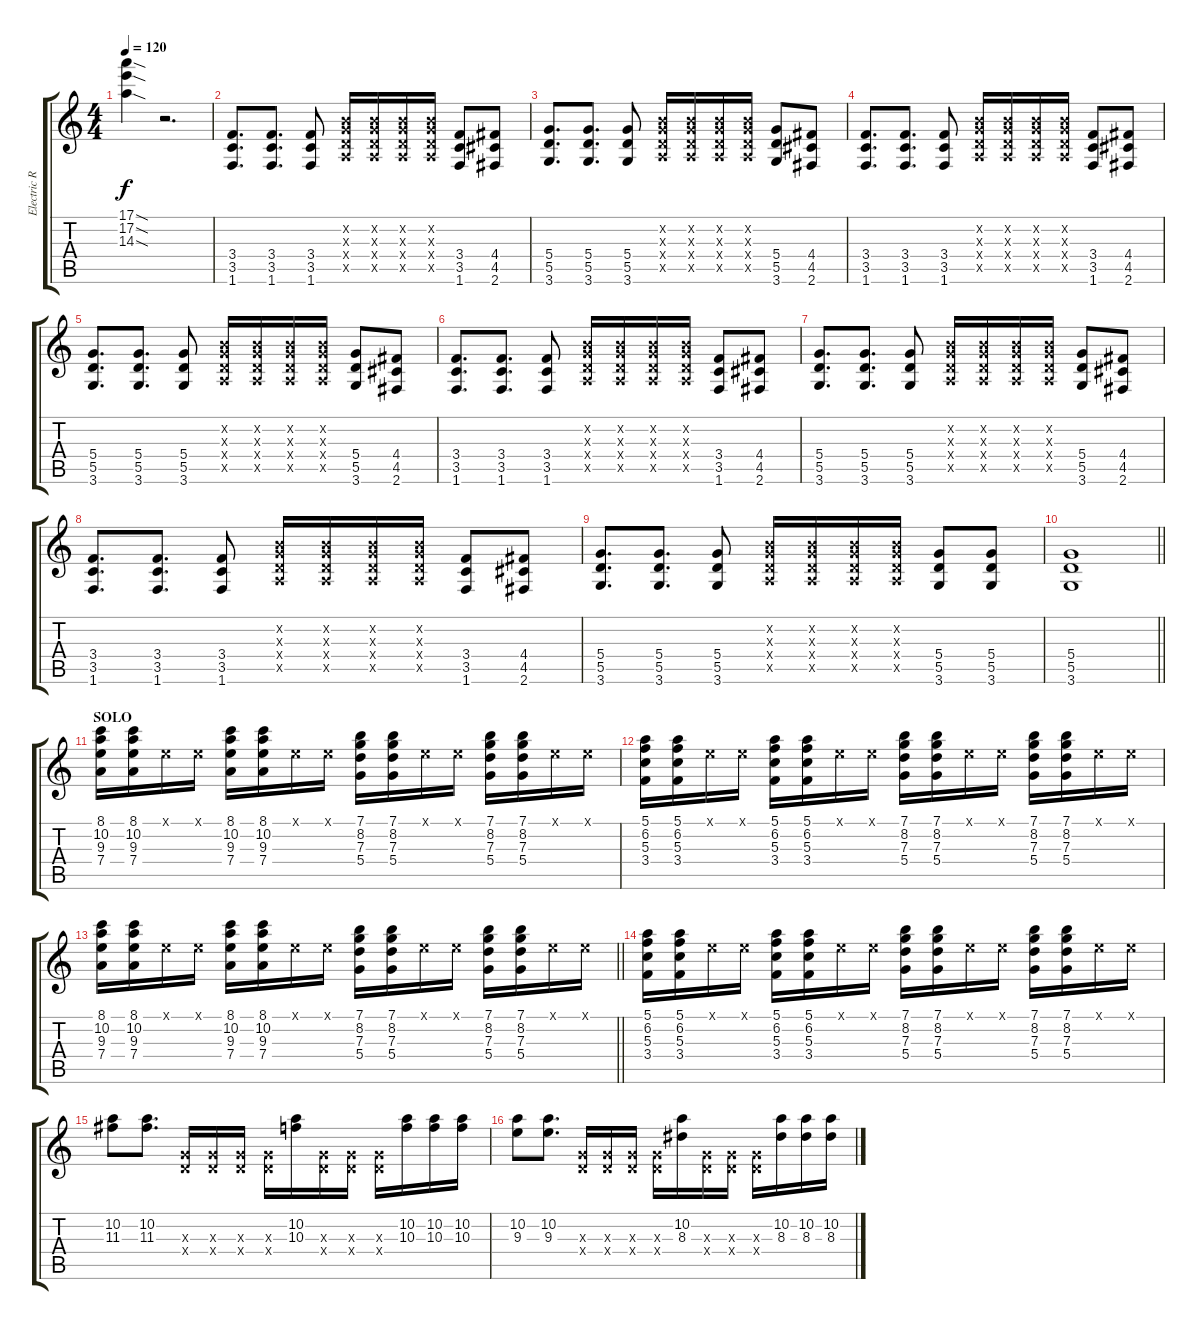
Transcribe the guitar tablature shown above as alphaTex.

\track ("Electric Rhythm" "Electric R") {instrument distortionguitar}
\staff {score tabs}
\tuning (E4 B3 G3 D3 A2 E2) {hide}
\ts (4 4)
\tempo 120
\clef g2
\ks c
(17.1{sod} 17.2{sod} 14.3{sod}).4{dy f} r.2{d} |
(3.4 3.5 1.6).8{d} (3.4 3.5 1.6).8{d} (3.4 3.5 1.6).8 (0.2{x} 0.3{x} 0.4{x} 0.5{x}).16 (0.2{x} 0.3{x} 0.4{x} 0.5{x}).16 (0.2{x} 0.3{x} 0.4{x} 0.5{x}).16 (0.2{x} 0.3{x} 0.4{x} 0.5{x}).16 (3.4 3.5 1.6).8 (4.4 4.5 2.6).8 |
(5.4 5.5 3.6).8{d} (5.4 5.5 3.6).8{d} (5.4 5.5 3.6).8 (0.2{x} 0.3{x} 0.4{x} 0.5{x}).16 (0.2{x} 0.3{x} 0.4{x} 0.5{x}).16 (0.2{x} 0.3{x} 0.4{x} 0.5{x}).16 (0.2{x} 0.3{x} 0.4{x} 0.5{x}).16 (5.4 5.5 3.6).8 (4.4 4.5 2.6).8 |
(3.4 3.5 1.6).8{d} (3.4 3.5 1.6).8{d} (3.4 3.5 1.6).8 (0.2{x} 0.3{x} 0.4{x} 0.5{x}).16 (0.2{x} 0.3{x} 0.4{x} 0.5{x}).16 (0.2{x} 0.3{x} 0.4{x} 0.5{x}).16 (0.2{x} 0.3{x} 0.4{x} 0.5{x}).16 (3.4 3.5 1.6).8 (4.4 4.5 2.6).8 |
(5.4 5.5 3.6).8{d} (5.4 5.5 3.6).8{d} (5.4 5.5 3.6).8 (0.2{x} 0.3{x} 0.4{x} 0.5{x}).16 (0.2{x} 0.3{x} 0.4{x} 0.5{x}).16 (0.2{x} 0.3{x} 0.4{x} 0.5{x}).16 (0.2{x} 0.3{x} 0.4{x} 0.5{x}).16 (5.4 5.5 3.6).8 (4.4 4.5 2.6).8 |
(3.4 3.5 1.6).8{d} (3.4 3.5 1.6).8{d} (3.4 3.5 1.6).8 (0.2{x} 0.3{x} 0.4{x} 0.5{x}).16 (0.2{x} 0.3{x} 0.4{x} 0.5{x}).16 (0.2{x} 0.3{x} 0.4{x} 0.5{x}).16 (0.2{x} 0.3{x} 0.4{x} 0.5{x}).16 (3.4 3.5 1.6).8 (4.4 4.5 2.6).8 |
(5.4 5.5 3.6).8{d} (5.4 5.5 3.6).8{d} (5.4 5.5 3.6).8 (0.2{x} 0.3{x} 0.4{x} 0.5{x}).16 (0.2{x} 0.3{x} 0.4{x} 0.5{x}).16 (0.2{x} 0.3{x} 0.4{x} 0.5{x}).16 (0.2{x} 0.3{x} 0.4{x} 0.5{x}).16 (5.4 5.5 3.6).8 (4.4 4.5 2.6).8 |
(3.4 3.5 1.6).8{d} (3.4 3.5 1.6).8{d} (3.4 3.5 1.6).8 (0.2{x} 0.3{x} 0.4{x} 0.5{x}).16 (0.2{x} 0.3{x} 0.4{x} 0.5{x}).16 (0.2{x} 0.3{x} 0.4{x} 0.5{x}).16 (0.2{x} 0.3{x} 0.4{x} 0.5{x}).16 (3.4 3.5 1.6).8 (4.4 4.5 2.6).8 |
(5.4 5.5 3.6).8{d} (5.4 5.5 3.6).8{d} (5.4 5.5 3.6).8 (0.2{x} 0.3{x} 0.4{x} 0.5{x}).16 (0.2{x} 0.3{x} 0.4{x} 0.5{x}).16 (0.2{x} 0.3{x} 0.4{x} 0.5{x}).16 (0.2{x} 0.3{x} 0.4{x} 0.5{x}).16 (5.4 5.5 3.6).8 (5.4 5.5 3.6).8 |
\barLineRight lightlight
(5.4 5.5 3.6).1 |
\section ("" "SOLO")
(8.1 10.2 9.3 7.4).16 (8.1 10.2 9.3 7.4).16 0.1{x}.16 0.1{x}.16 (8.1 10.2 9.3 7.4).16 (8.1 10.2 9.3 7.4).16 0.1{x}.16 0.1{x}.16 (7.1 8.2 7.3 5.4).16 (7.1 8.2 7.3 5.4).16 0.1{x}.16 0.1{x}.16 (7.1 8.2 7.3 5.4).16 (7.1 8.2 7.3 5.4).16 0.1{x}.16 0.1{x}.16 |
(5.1 6.2 5.3 3.4).16 (5.1 6.2 5.3 3.4).16 0.1{x}.16 0.1{x}.16 (5.1 6.2 5.3 3.4).16 (5.1 6.2 5.3 3.4).16 0.1{x}.16 0.1{x}.16 (7.1 8.2 7.3 5.4).16 (7.1 8.2 7.3 5.4).16 0.1{x}.16 0.1{x}.16 (7.1 8.2 7.3 5.4).16 (7.1 8.2 7.3 5.4).16 0.1{x}.16 0.1{x}.16 |
\barLineRight lightlight
(8.1 10.2 9.3 7.4).16 (8.1 10.2 9.3 7.4).16 0.1{x}.16 0.1{x}.16 (8.1 10.2 9.3 7.4).16 (8.1 10.2 9.3 7.4).16 0.1{x}.16 0.1{x}.16 (7.1 8.2 7.3 5.4).16 (7.1 8.2 7.3 5.4).16 0.1{x}.16 0.1{x}.16 (7.1 8.2 7.3 5.4).16 (7.1 8.2 7.3 5.4).16 0.1{x}.16 0.1{x}.16 |
(5.1 6.2 5.3 3.4).16 (5.1 6.2 5.3 3.4).16 0.1{x}.16 0.1{x}.16 (5.1 6.2 5.3 3.4).16 (5.1 6.2 5.3 3.4).16 0.1{x}.16 0.1{x}.16 (7.1 8.2 7.3 5.4).16 (7.1 8.2 7.3 5.4).16 0.1{x}.16 0.1{x}.16 (7.1 8.2 7.3 5.4).16 (7.1 8.2 7.3 5.4).16 0.1{x}.16 0.1{x}.16 |
(10.2 11.3).8 (10.2 11.3).8{d} (0.3{x} 0.4{x}).16 (0.3{x} 0.4{x}).16 (0.3{x} 0.4{x}).16 (0.3{x} 0.4{x}).16 (10.2 10.3).16 (0.3{x} 0.4{x}).16 (0.3{x} 0.4{x}).16 (0.3{x} 0.4{x}).16 (10.2 10.3).16 (10.2 10.3).16 (10.2 10.3).16 |
(10.2 9.3).8 (10.2 9.3).8{d} (0.3{x} 0.4{x}).16 (0.3{x} 0.4{x}).16 (0.3{x} 0.4{x}).16 (0.3{x} 0.4{x}).16 (10.2 8.3).16 (0.3{x} 0.4{x}).16 (0.3{x} 0.4{x}).16 (0.3{x} 0.4{x}).16 (10.2 8.3).16 (10.2 8.3).16 (10.2 8.3).16
